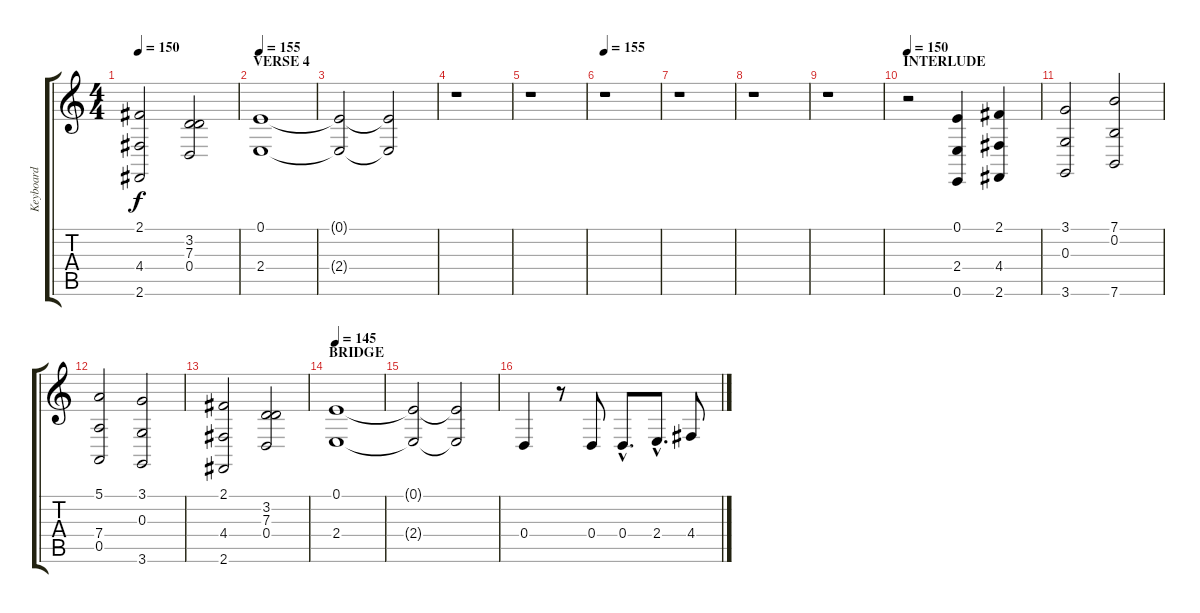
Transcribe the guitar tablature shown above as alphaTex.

\track ("Keyboard" "Keyboard") {instrument pad4choir}
\staff {score tabs}
\tuning (E4 B3 G3 D3 A2 E2) {hide}
\ts (4 4)
\tempo 150
\clef g2
\ks c
(2.1 4.4 2.6).2{dy f} (3.2 7.3 0.4).2 |
\section ("" "VERSE 4")
\tempo 155
(0.1 2.4).1 |
(0.1{t} 2.4{t}).2{volume 8} (0.1{t} 2.4{t}).2{volume 5} |
r.1 |
r.1 |
\tempo 155
r.1 |
r.1 |
r.1 |
r.1 |
\section ("" "INTERLUDE")
\tempo 150
r.2{volume 13} (0.1 2.4 0.6).4 (2.1 4.4 2.6).4 |
(3.1 0.3 3.6).2 (7.1 0.2 7.6).2 |
(5.1 7.4 0.5).2 (3.1 0.3 3.6).2 |
(2.1 4.4 2.6).2 (3.2 7.3 0.4).2 |
\section ("" "BRIDGE")
\tempo 150
\tempo 145
(0.1 2.4).1 |
(0.1{t} 2.4{t}).2{volume 8} (0.1{t} 2.4{t}).2{volume 5} |
0.4.4{volume 14} r.8 0.4.8 0.4{hac}.8{d} 2.4{hac}.8{d} 4.4.8
